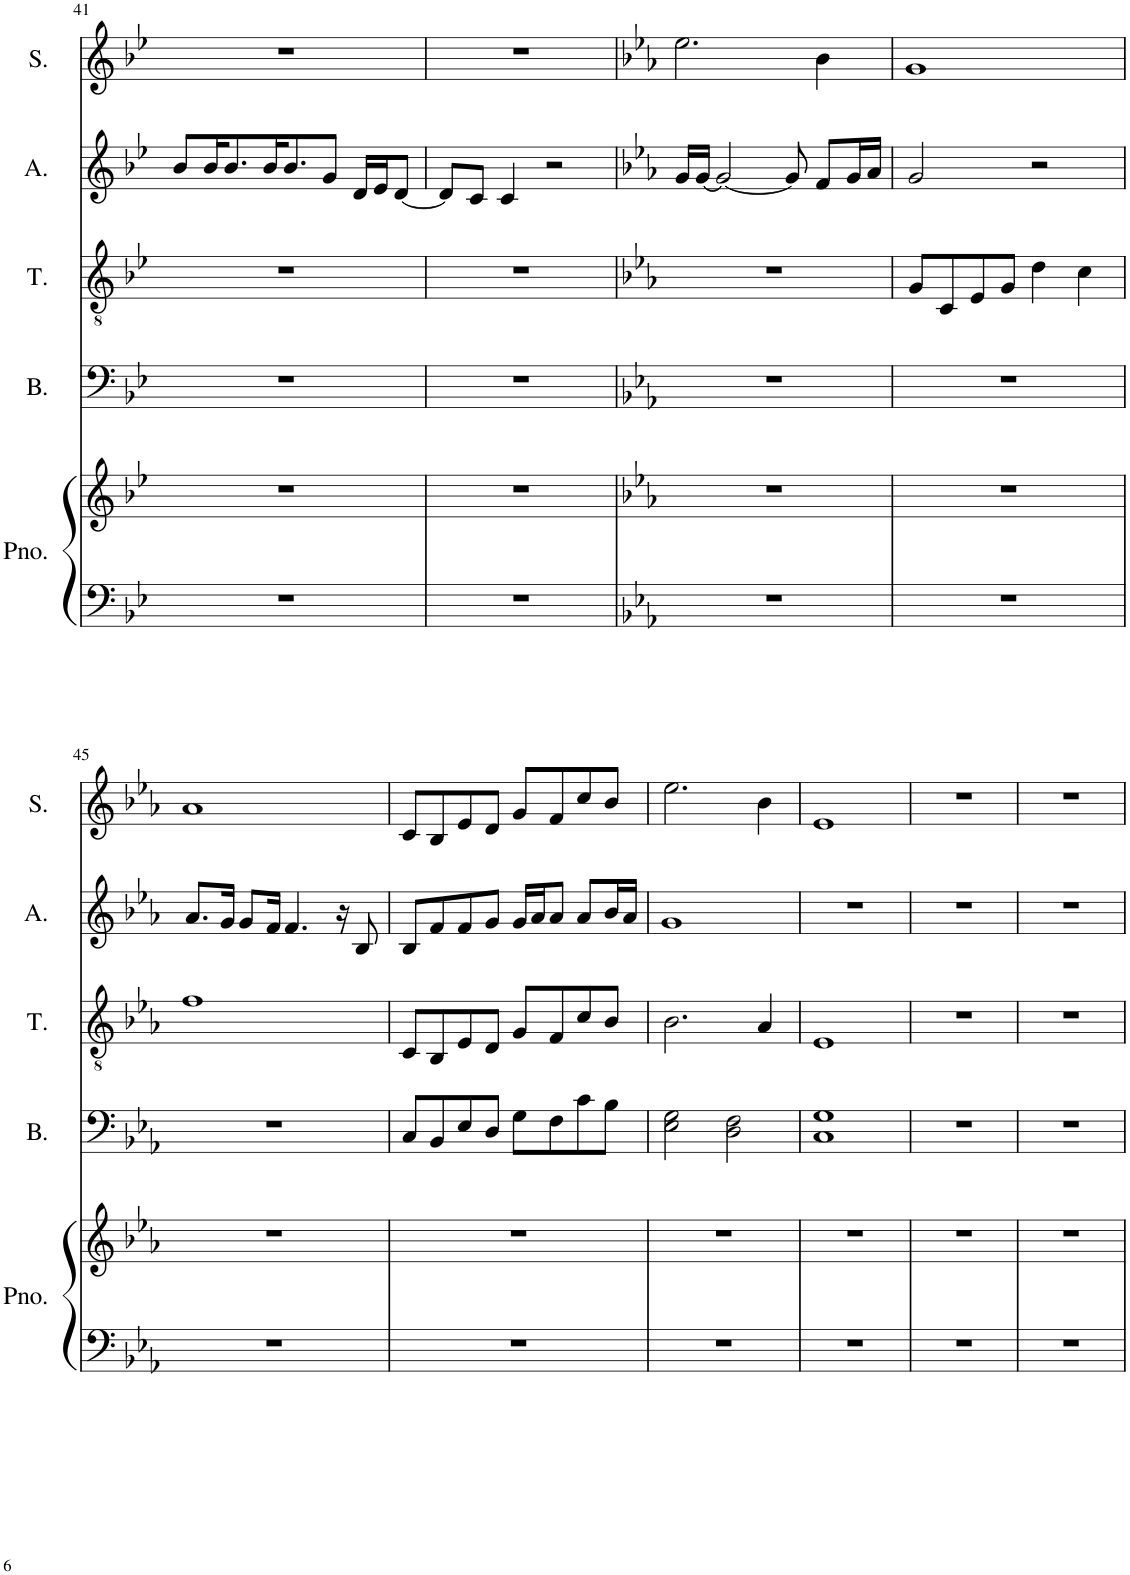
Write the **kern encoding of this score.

**kern	**kern	**kern	**kern	**kern	**kern
*part5	*part5	*part4	*part3	*part2	*part1
*staff6	*staff5	*staff4	*staff3	*staff2	*staff1
*I"Piano	*	*I"Bass	*I"Tenor	*I"Alto	*I"Soprano
*I'Pno.	*	*I'B.	*I'T.	*I'A.	*I'S.
!!LO:PB:g=z
*clefF4	*clefG2	*clefF4	*clefGv2	*clefG2	*clefG2
*k[b-e-]	*k[b-e-]	*k[b-e-]	*k[b-e-]	*k[b-e-]	*k[b-e-]
*M4/4	*M4/4	*M4/4	*M4/4	*M4/4	*M4/4
=41	=41	=41	=41	=41	=41
1r	1r	1r	1r	8b-/L	1r
.	.	.	.	16b-/K	.
.	.	.	.	8.b-/	.
.	.	.	.	16b-/K	.
.	.	.	.	8.b-/	.
.	.	.	.	8g/J	.
.	.	.	.	16d/LL	.
.	.	.	.	16e-/J	.
.	.	.	.	[8d/J	.
=42	=42	=42	=42	=42	=42
1r	1r	1r	1r	8d/L]	1r
.	.	.	.	8c/J	.
.	.	.	.	4c/	.
.	.	.	.	2r	.
=43	=43	=43	=43	=43	=43
*k[b-e-a-]	*k[b-e-a-]	*k[b-e-a-]	*k[b-e-a-]	*k[b-e-a-]	*k[b-e-a-]
1r	1r	1r	1r	16g/LL	2.ee-\
.	.	.	.	[16g/JJ	.
.	.	.	.	2g/_	.
.	.	.	.	8g/]	.
.	.	.	.	8f/L	4b-\
.	.	.	.	16g/L	.
.	.	.	.	16a-/JJ	.
=44	=44	=44	=44	=44	=44
1r	1r	1r	8G/L	2g/	1g
.	.	.	8C/	.	.
.	.	.	8E-/	.	.
.	.	.	8G/J	.	.
.	.	.	4d\	2r	.
.	.	.	4c\	.	.
!!LO:LB:g=z
=45	=45	=45	=45	=45	=45
1r	1r	1r	1f	8.a-/L	1a-
.	.	.	.	16g/Jk	.
.	.	.	.	8g/L	.
.	.	.	.	16f/Jk	.
.	.	.	.	4.f/	.
.	.	.	.	16r	.
.	.	.	.	8B-/	.
=46	=46	=46	=46	=46	=46
1r	1r	8C/L	8C/L	8B-/L	8c/L
.	.	8BB-/	8BB-/	8f/	8B-/
.	.	8E-/	8E-/	8f/	8e-/
.	.	8D/J	8D/J	8g/J	8d/J
.	.	8G\L	8G/L	16g/LL	8g/L
.	.	.	.	16a-/J	.
.	.	8F\	8F/	8a-/J	8f/
.	.	8c\	8c/	8a-/L	8cc/
.	.	8B-\J	8B-/J	16b-/L	8b-/J
.	.	.	.	16a-/JJ	.
=47	=47	=47	=47	=47	=47
1r	1r	2E-\ 2G\	2.B-\	1g	2.ee-\
.	.	2D\ 2F\	.	.	.
.	.	.	4A-/	.	4b-\
=48	=48	=48	=48	=48	=48
1r	1r	1C 1G	1E-	1r	1e-
=49	=49	=49	=49	=49	=49
1r	1r	1r	1r	1r	1r
=50	=50	=50	=50	=50	=50
1r	1r	1r	1r	1r	1r
=	=	=	=	=	=
*-	*-	*-	*-	*-	*-
